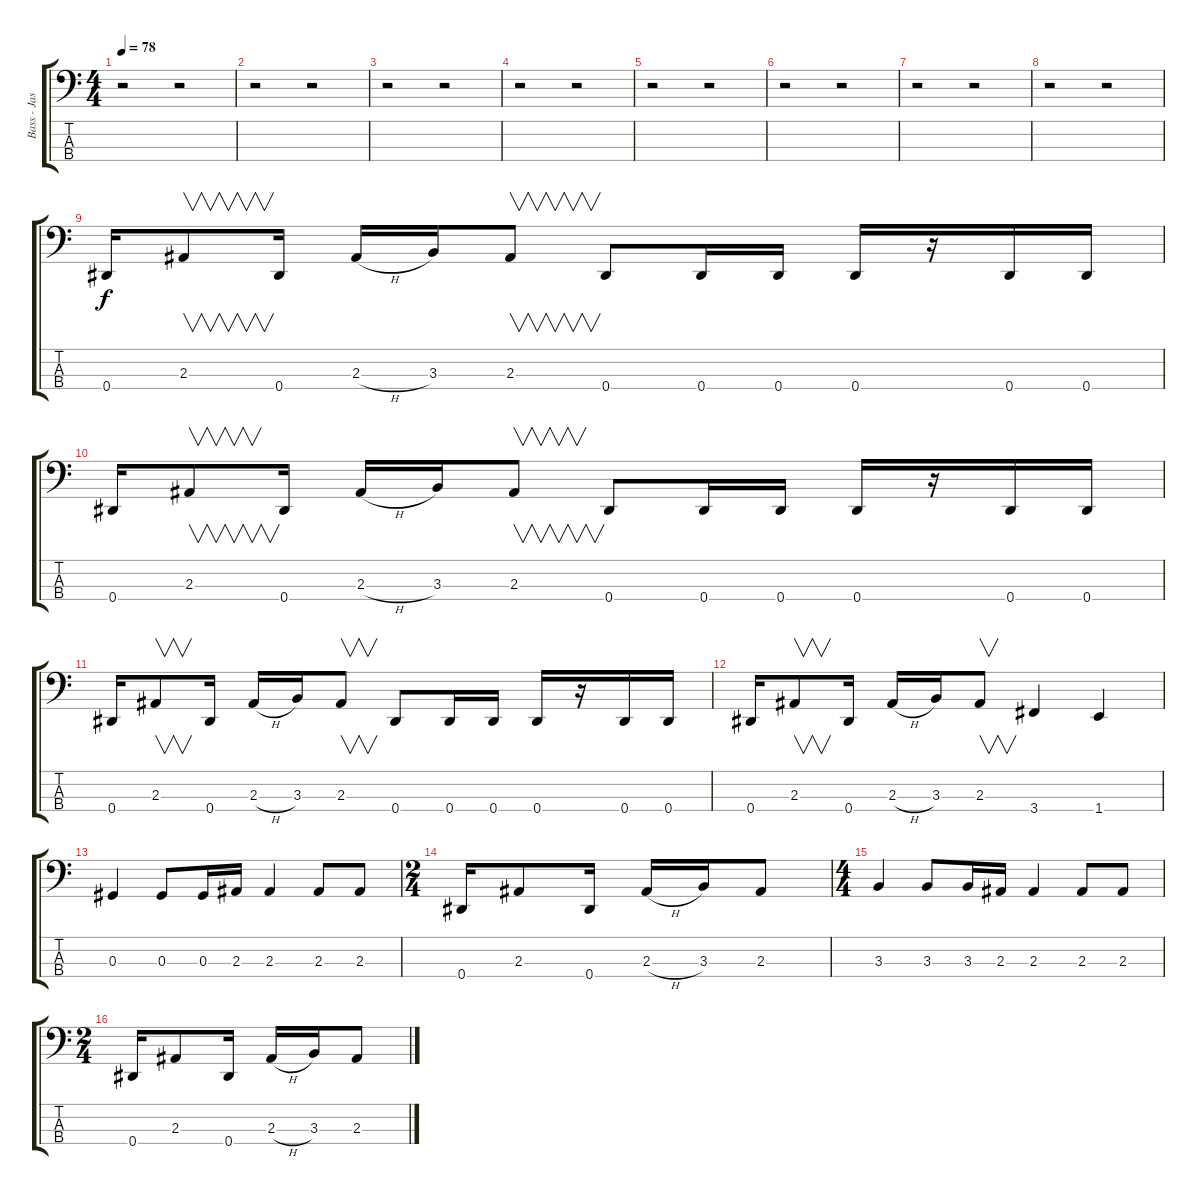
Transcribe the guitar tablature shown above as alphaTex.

\track ("Bass - Jason" "Bass - Jas") {instrument electricbasspick}
\staff {score tabs}
\tuning (Gb2 Db2 Ab1 Eb1) {hide}
\ts (4 4)
\tempo 78
\clef f4
\ks c
r.2{dy f instrument electricbasspick} r.2 |
r.2 r.2 |
r.2 r.2 |
r.2 r.2 |
r.2 r.2 |
r.2 r.2 |
r.2 r.2 |
r.2 r.2 |
0.4.16 2.3.8{v} 0.4.16 2.3{h}.16 3.3.16 2.3.8{v} 0.4.8 0.4.16 0.4.16 0.4.16 r.16 0.4.16 0.4.16 |
0.4.16 2.3.8{v} 0.4.16 2.3{h}.16 3.3.16 2.3.8{v} 0.4.8 0.4.16 0.4.16 0.4.16 r.16 0.4.16 0.4.16 |
0.4.16 2.3.8{v} 0.4.16 2.3{h}.16 3.3.16 2.3.8{v} 0.4.8 0.4.16 0.4.16 0.4.16 r.16 0.4.16 0.4.16 |
0.4.16 2.3.8{v} 0.4.16 2.3{h}.16 3.3.16 2.3.8{v} 3.4.4 1.4.4 |
0.3.4 0.3.8 0.3.16 2.3.16 2.3.4 2.3.8 2.3.8 |
\ts (2 4)
0.4.16 2.3.8 0.4.16 2.3{h}.16 3.3.16 2.3.8 |
\ts (4 4)
3.3.4 3.3.8 3.3.16 2.3.16 2.3.4 2.3.8 2.3.8 |
\ts (2 4)
0.4.16 2.3.8 0.4.16 2.3{h}.16 3.3.16 2.3.8
